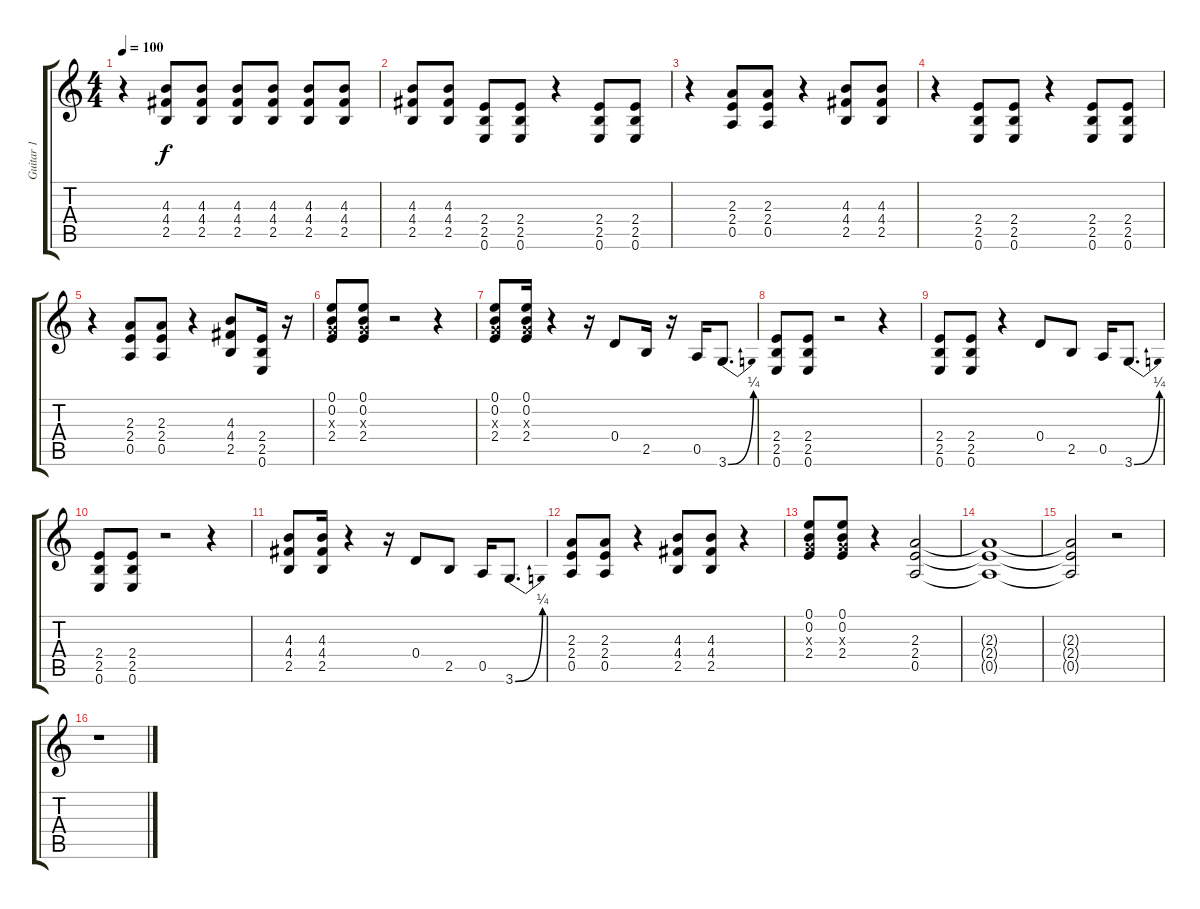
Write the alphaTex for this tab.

\track ("Guitar 1" "Guitar 1") {instrument overdrivenguitar}
\staff {score tabs}
\tuning (E4 B3 G3 D3 A2 E2) {hide}
\ts (4 4)
\tempo 100
\clef g2
\ks c
r.4{dy f} (4.3 4.4 2.5).8 (4.3 4.4 2.5).8 (4.3 4.4 2.5).8 (4.3 4.4 2.5).8 (4.3 4.4 2.5).8 (4.3 4.4 2.5).8 |
(4.3 4.4 2.5).8 (4.3 4.4 2.5).8 (2.4 2.5 0.6).8 (2.4 2.5 0.6).8 r.4 (2.4 2.5 0.6).8 (2.4 2.5 0.6).8 |
r.4 (2.3 2.4 0.5).8 (2.3 2.4 0.5).8 r.4 (4.3 4.4 2.5).8 (4.3 4.4 2.5).8 |
r.4 (2.4 2.5 0.6).8 (2.4 2.5 0.6).8 r.4 (2.4 2.5 0.6).8 (2.4 2.5 0.6).8 |
r.4 (2.3 2.4 0.5).8 (2.3 2.4 0.5).8 r.4 (4.3 4.4 2.5).8 (2.4 2.5 0.6).16 r.16 |
(0.1 0.2 0.3{x} 2.4).8 (0.1 0.2 0.3{x} 2.4).8 r.2 r.4 |
(0.1 0.2 0.3{x} 2.4).8 (0.1 0.2 0.3{x} 2.4).16 r.4 r.16 0.4.8 2.5.16 r.16 0.5.16 3.6{be (bend 0 0 60 1)}.8{d} |
(2.4 2.5 0.6).8 (2.4 2.5 0.6).8 r.2 r.4 |
(2.4 2.5 0.6).8 (2.4 2.5 0.6).8 r.4 0.4.8 2.5.8 0.5.16 3.6{be (bend 0 0 60 1)}.8{d} |
(2.4 2.5 0.6).8 (2.4 2.5 0.6).8 r.2 r.4 |
(4.3 4.4 2.5).8 (4.3 4.4 2.5).16 r.4 r.16 0.4.8 2.5.8 0.5.16 3.6{be (bend 0 0 60 1)}.8{d} |
(2.3 2.4 0.5).8 (2.3 2.4 0.5).8 r.4 (4.3 4.4 2.5).8 (4.3 4.4 2.5).8 r.4 |
(0.1 0.2 0.3{x} 2.4).8 (0.1 0.2 0.3{x} 2.4).8 r.4 (2.3 2.4 0.5).2 |
(2.3{t} 2.4{t} 0.5{t}).1 |
(2.3{t} 2.4{t} 0.5{t}).2 r.2 |
r.1
